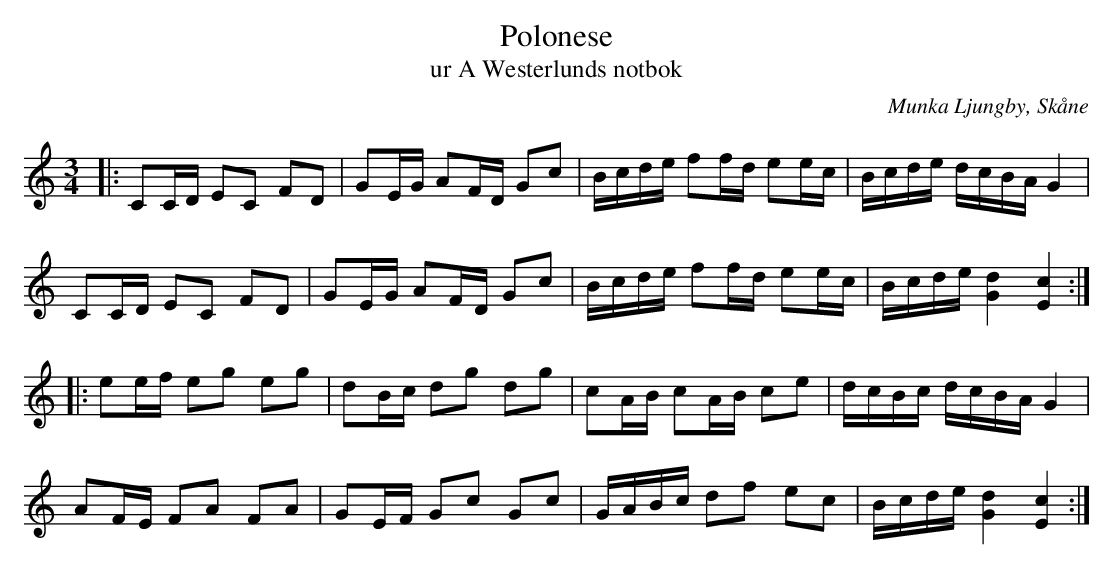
X:1
T:Polonese
T:ur A Westerlunds notbok
O:Munka Ljungby, Skåne
M:3/4
L:1/16
K:C
|:C2CD E2C2 F2D2|G2EG A2FD G2c2|Bcde f2fd e2ec|Bcde dcBAG4|
C2CD E2C2 F2D2|G2EG A2FD G2c2|Bcde f2fd e2ec|Bcde [Gd]4[Ec]4:|
|:e2ef e2g2 e2g2|d2Bc d2g2 d2g2|c2AB c2AB c2e2|dcBc dcBAG4|
A2FE F2A2 F2A2|G2EF G2c2 G2c2|GABc d2f2 e2c2|Bcde [Gd]4[Ec]4:|
